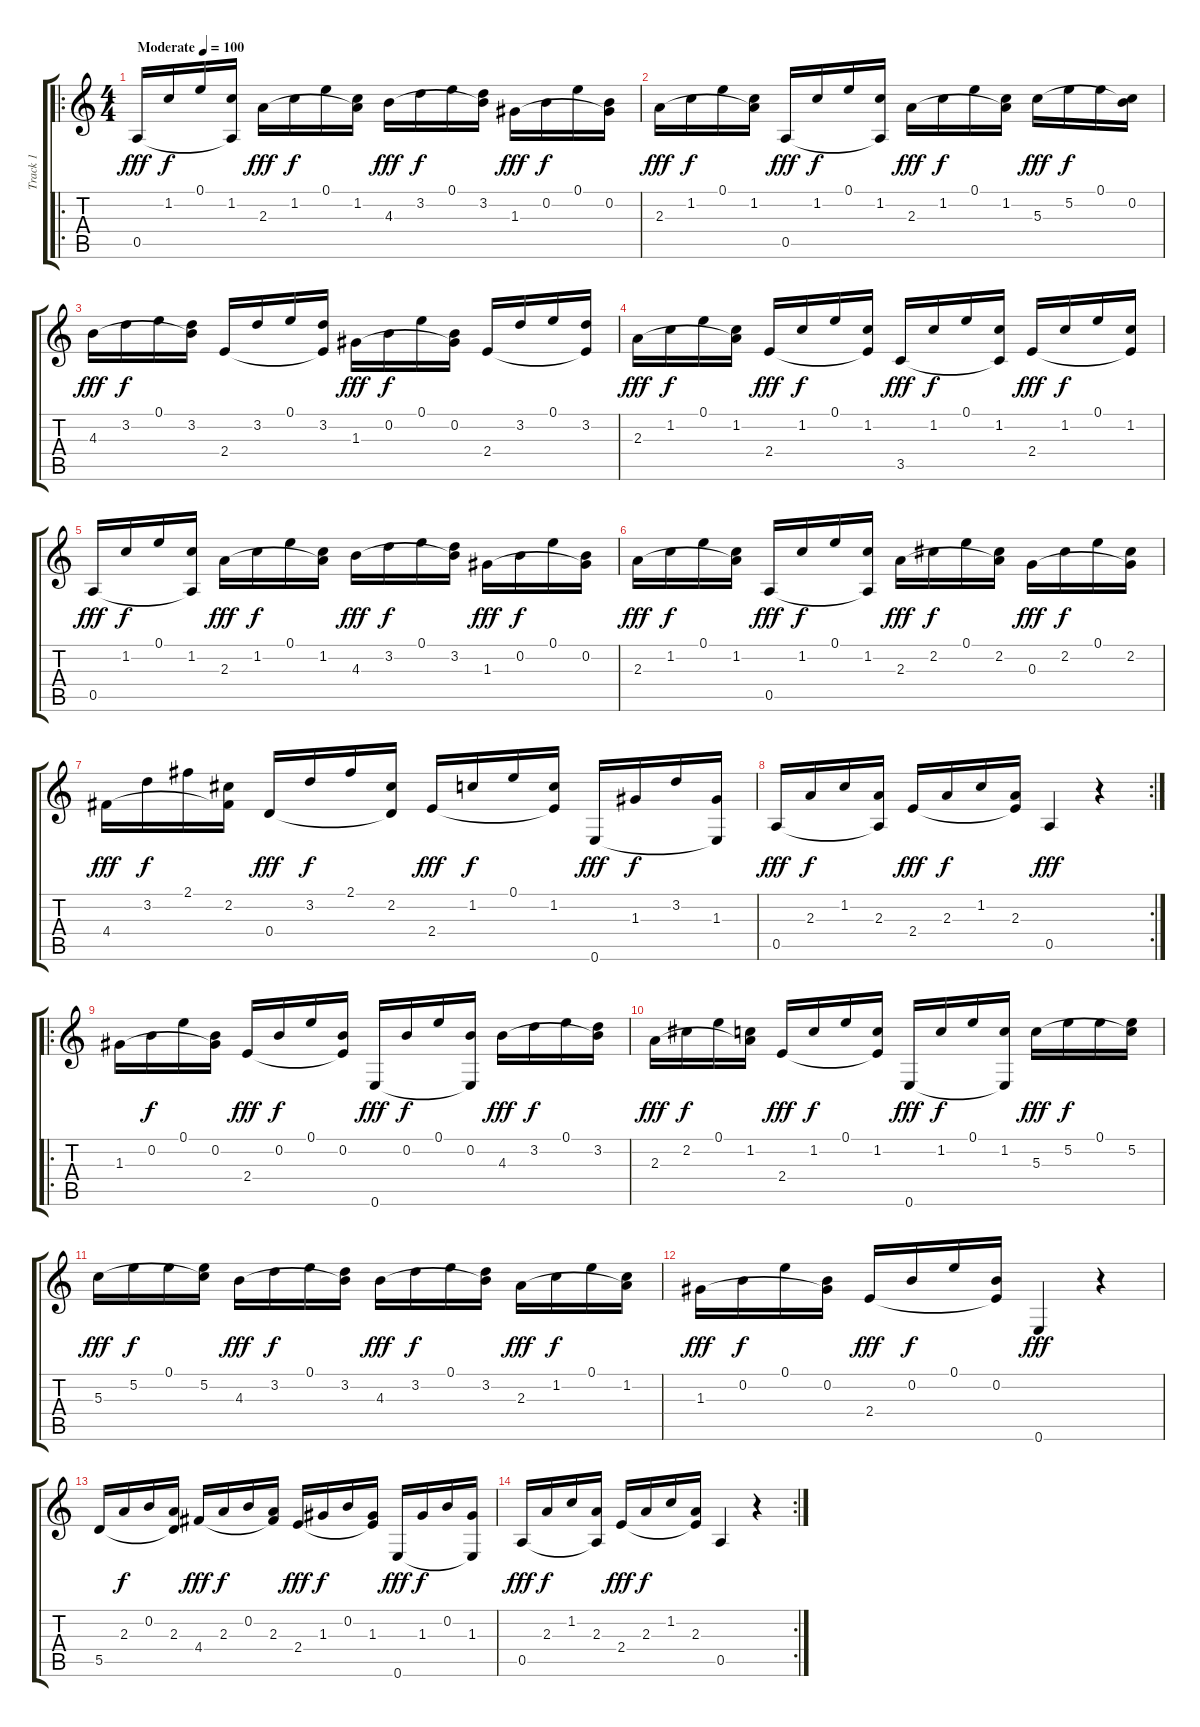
\track ("Track 1" "Track 1") {instrument acousticguitarnylon}
\staff {score tabs}
\tuning (E4 B3 G3 D3 A2 E2) {hide}
\ro
\ts (4 4)
\tempo (100 "Moderate")
\clef g2
\ks c
0.5.16{dy fff instrument acousticguitarnylon} 1.2.16{dy f} 0.1.16 (1.2 0.5{t}).16 2.3.16{dy fff} 1.2.16{dy f} 0.1.16 (1.2 2.3{t}).16 4.3.16{dy fff} 3.2.16{dy f} 0.1.16 (3.2 4.3{t}).16 1.3.16{dy fff} 0.2.16{dy f} 0.1.16 (0.2 1.3{t}).16 |
2.3.16{dy fff} 1.2.16{dy f} 0.1.16 (1.2 2.3{t}).16 0.5.16{dy fff} 1.2.16{dy f} 0.1.16 (1.2 0.5{t}).16 2.3.16{dy fff} 1.2.16{dy f} 0.1.16 (1.2 2.3{t}).16 5.3.16{dy fff} 5.2.16{dy f} 0.1.16 (0.2 5.3{t}).16 |
4.3.16{dy fff} 3.2.16{dy f} 0.1.16 (3.2 4.3{t}).16 2.4.16 3.2.16 0.1.16 (3.2 2.4{t}).16 1.3.16{dy fff} 0.2.16{dy f} 0.1.16 (0.2 1.3{t}).16 2.4.16 3.2.16 0.1.16 (3.2 2.4{t}).16 |
2.3.16{dy fff} 1.2.16{dy f} 0.1.16 (1.2 2.3{t}).16 2.4.16{dy fff} 1.2.16{dy f} 0.1.16 (1.2 2.4{t}).16 3.5.16{dy fff} 1.2.16{dy f} 0.1.16 (1.2 3.5{t}).16 2.4.16{dy fff} 1.2.16{dy f} 0.1.16 (1.2 2.4{t}).16 |
0.5.16{dy fff} 1.2.16{dy f} 0.1.16 (1.2 0.5{t}).16 2.3.16{dy fff} 1.2.16{dy f} 0.1.16 (1.2 2.3{t}).16 4.3.16{dy fff} 3.2.16{dy f} 0.1.16 (3.2 4.3{t}).16 1.3.16{dy fff} 0.2.16{dy f} 0.1.16 (0.2 1.3{t}).16 |
2.3.16{dy fff} 1.2.16{dy f} 0.1.16 (1.2 2.3{t}).16 0.5.16{dy fff} 1.2.16{dy f} 0.1.16 (1.2 0.5{t}).16 2.3.16{dy fff} 2.2.16{dy f} 0.1.16 (2.2 2.3{t}).16 0.3.16{dy fff} 2.2.16{dy f} 0.1.16 (2.2 0.3{t}).16 |
4.4.16{dy fff} 3.2.16{dy f} 2.1.16 (2.2 4.4{t}).16 0.4.16{dy fff} 3.2.16{dy f} 2.1.16 (2.2 0.4{t}).16 2.4.16{dy fff} 1.2.16{dy f} 0.1.16 (1.2 2.4{t}).16 0.6.16{dy fff} 1.3.16{dy f} 3.2.16 (1.3 0.6{t}).16 |
\rc 2
0.5.16{dy fff} 2.3.16{dy f} 1.2.16 (2.3 0.5{t}).16 2.4.16{dy fff} 2.3.16{dy f} 1.2.16 (2.3 2.4{t}).16 0.5.4{dy fff} r.4 |
\ro
1.3.16 0.2.16{dy f} 0.1.16 (0.2 1.3{t}).16 2.4.16{dy fff} 0.2.16{dy f} 0.1.16 (0.2 2.4{t}).16 0.6.16{dy fff} 0.2.16{dy f} 0.1.16 (0.2 0.6{t}).16 4.3.16{dy fff} 3.2.16{dy f} 0.1.16 (3.2 4.3{t}).16 |
2.3.16{dy fff} 2.2.16{dy f} 0.1.16 (1.2 2.3{t}).16 2.4.16{dy fff} 1.2.16{dy f} 0.1.16 (1.2 2.4{t}).16 0.6.16{dy fff} 1.2.16{dy f} 0.1.16 (1.2 0.6{t}).16 5.3.16{dy fff} 5.2.16{dy f} 0.1.16 (5.2 5.3{t}).16 |
5.3.16{dy fff} 5.2.16{dy f} 0.1.16 (5.2 5.3{t}).16 4.3.16{dy fff} 3.2.16{dy f} 0.1.16 (3.2 4.3{t}).16 4.3.16{dy fff} 3.2.16{dy f} 0.1.16 (3.2 4.3{t}).16 2.3.16{dy fff} 1.2.16{dy f} 0.1.16 (1.2 2.3{t}).16 |
1.3.16{dy fff} 0.2.16{dy f} 0.1.16 (0.2 1.3{t}).16 2.4.16{dy fff} 0.2.16{dy f} 0.1.16 (0.2 2.4{t}).16 0.6.4{dy fff} r.4 |
5.5.16 2.3.16{dy f} 0.2.16 (2.3 5.5{t}).16 4.4.16{dy fff} 2.3.16{dy f} 0.2.16 (2.3 4.4{t}).16 2.4.16{dy fff} 1.3.16{dy f} 0.2.16 (1.3 2.4{t}).16 0.6.16{dy fff} 1.3.16{dy f} 0.2.16 (1.3 0.6{t}).16 |
\rc 2
0.5.16{dy fff} 2.3.16{dy f} 1.2.16 (2.3 0.5{t}).16 2.4.16{dy fff} 2.3.16{dy f} 1.2.16 (2.3 2.4{t}).16 0.5.4 r.4
